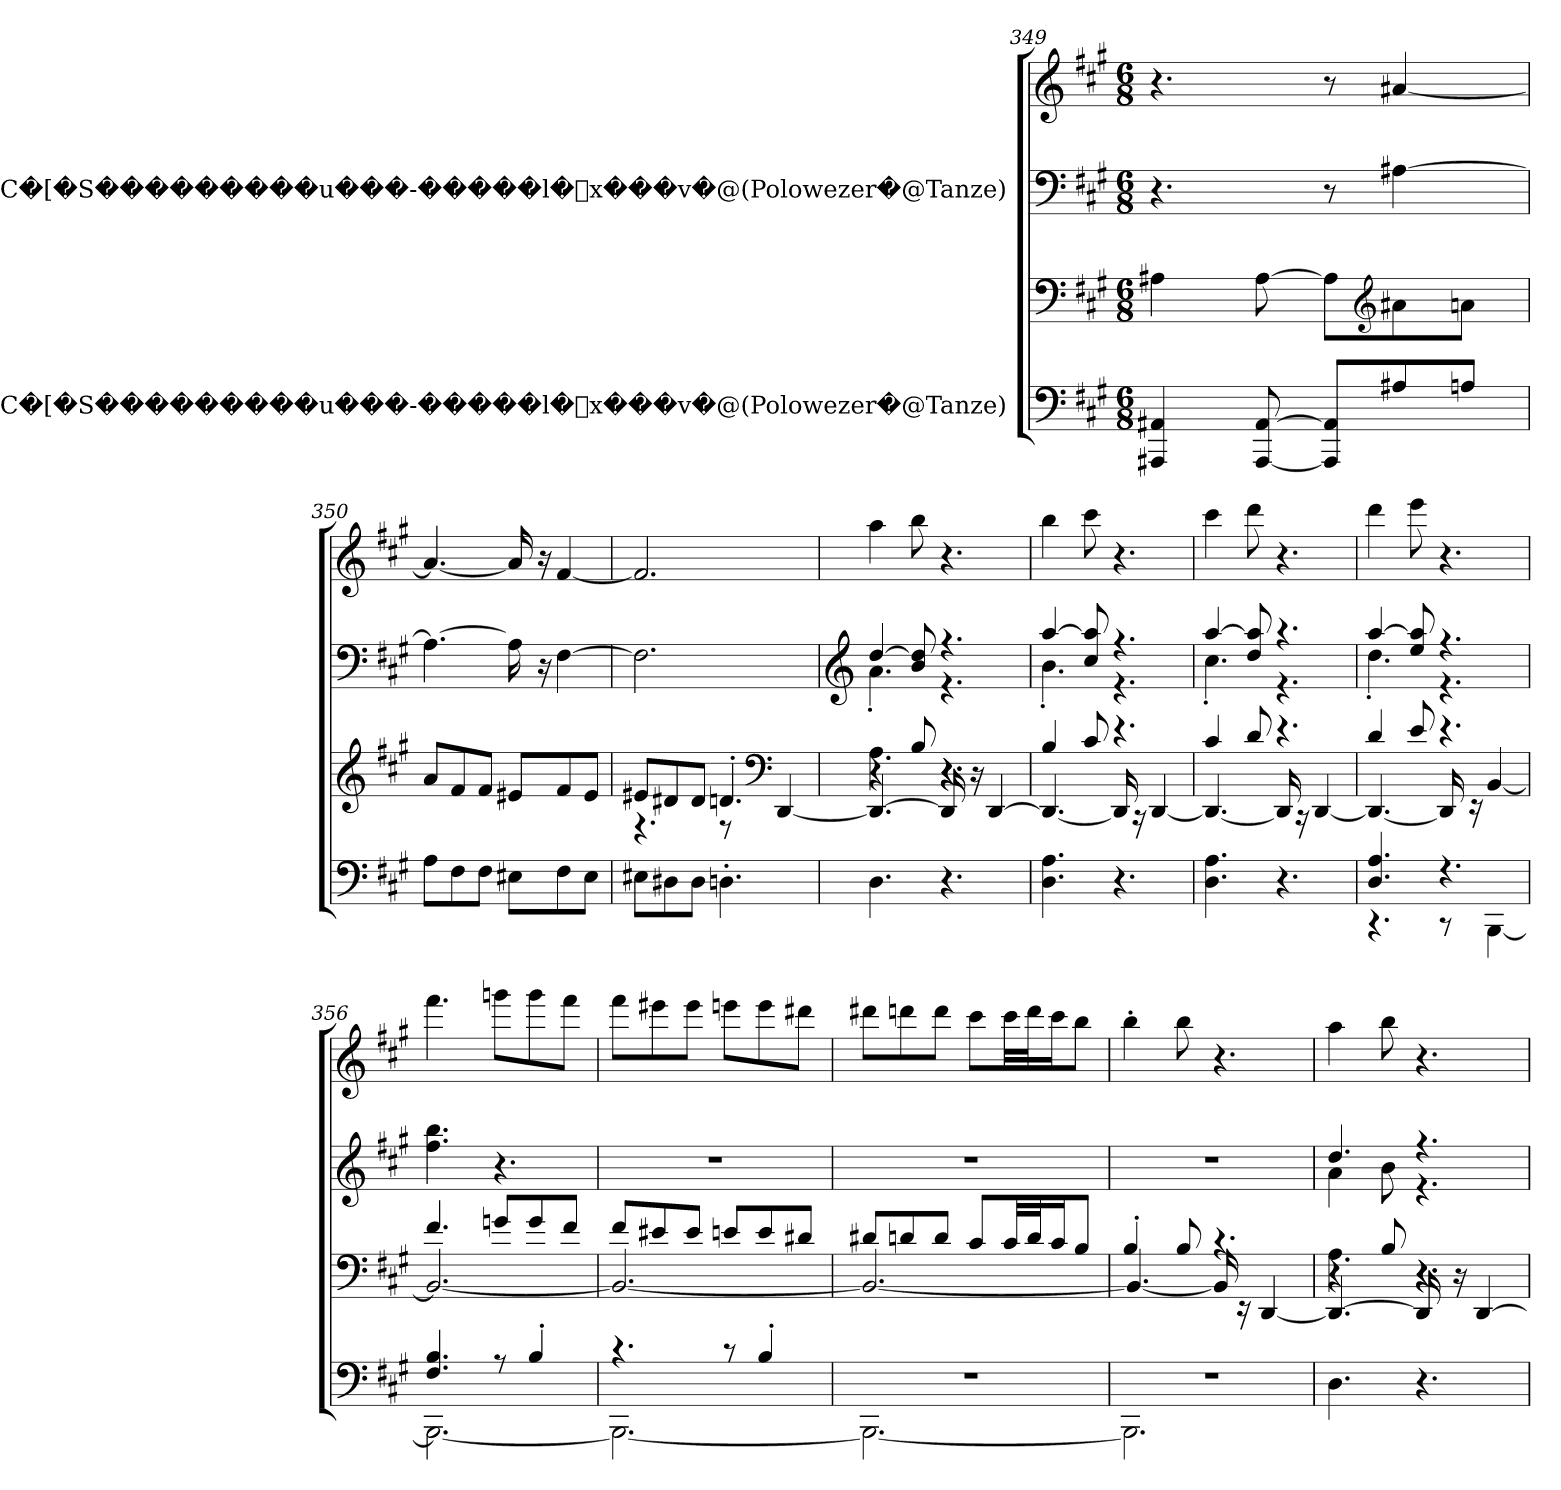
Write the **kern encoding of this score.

**kern	**kern	**kern	**kern
*part2	*part2	*part1	*part1
*staff4	*staff3	*staff2	*staff1
*I"钢琴, �C�[�S���������u���-�����l�ݗx���v�@(Polowezer�@Tanze)	*	*I"钢琴, �C�[�S���������u���-�����l�ݗx���v�@(Polowezer�@Tanze)	*
!!LO:LB:g=z
*clefF4	*clefF4	*clefF4	*clefG2
*k[f#c#g#]	*k[f#c#g#]	*k[f#c#g#]	*k[f#c#g#]
*M6/8	*M6/8	*M6/8	*M6/8
=349	=349	=349	=349
4AAA#X/ 4AA#X/	4A#X\	4.r	4.r
[8AAA#/ [8AA#/	[8A#\	.	.
8AAA#/] 8AA#/]L	8A#\L]	8r	8r
*	*clefG2	*	*
8A#X/	8a#X\	[4A#X\	[4a#X/
8An/J	8an\J	.	.
=350	=350	=350	=350
8A\L	8a/L	4.A#\_	4.a#/_
8F#\	8f#/	.	.
8F#\J	8f#/J	.	.
8E#X\L	8e#X/L	16A#\]	16a#/]
.	.	16r	16r
8F#\	8f#/	[4F#\	[4f#/
8E#\J	8e#/J	.	.
=351	=351	=351	=351
*	*^	*	*
8E#X\L	8e#X/L	4.r	2.F#\]	2.f#/]
8D#X\	8d#X/	.	.	.
8D#\J	8d#/J	.	.	.
4.Dn'\	4.dn'/	8r	.	.
*	*clefF4	*	*	*
.	.	[4DD/	.	.
*	*v	*v	*	*
=352	=352	=352	=352
*	*	*clefG2	*
*	*^	*^	*
*	*	*^	*	*	*
4.D\	4r	4.A\	4.DD/_	[4dd/	4.a'\	4aa\
.	8B/	.	.	8b/ 8dd/]	.	8bb\
4.r	4.r	4.r	16DD/]	4.r	4.r	4.r
.	.	.	16r	.	.	.
.	.	.	[4DD/	.	.	.
*	*	*v	*v	*	*	*
!!LO:PB:g=z
=353	=353	=353	=353	=353	=353
4.D\ 4.A\	4B/	4.DD/_	[4aa/	4.b'\	4bb\
.	8c#/	.	8cc#/ 8aa/]	.	8ccc#\
4.r	4.r	16DD/]	4.r	4.r	4.r
.	.	16r	.	.	.
.	.	[4DD/	.	.	.
=354	=354	=354	=354	=354	=354
4.D\ 4.A\	4c#/	4.DD/_	[4aa/	4.cc#'\	4ccc#\
.	8d/	.	8dd/ 8aa/]	.	8ddd\
4.r	4.r	16DD/]	4.r	4.r	4.r
.	.	16r	.	.	.
.	.	[4DD/	.	.	.
=355	=355	=355	=355	=355	=355
*^	*	*	*	*	*
4.D/ 4.A/	4.r	4d/	4.DD/_	[4aa/	4.dd'\	4ddd\
.	.	8e/	.	8ee/ 8aa/]	.	8eee\
4.r	8r	4.r	16DD/]	4.r	4.r	4.r
.	.	.	16r	.	.	.
.	[4BBB\	.	[4BB/	.	.	.
*	*	*	*	*v	*v	*
=356	=356	=356	=356	=356	=356
4.F#/ 4.B/	2.BBB\_	4.f#/	2.BB/_	4.ff#\ 4.bb\	4.fff#\
8r	.	8gn/L	.	4.r	8gggn\L
4B'/	.	8g/	.	.	8ggg\
.	.	8f#/J	.	.	8fff#\J
!!LO:LB:g=z
=357	=357	=357	=357	=357	=357
4.r	2.BBB\_	8f#/L	2.BB/_	2.r	8fff#\L
.	.	8e#X/	.	.	8eee#X\
.	.	8e#/J	.	.	8eee#\J
8r	.	8en/L	.	.	8eeen\L
4B'/	.	8e/	.	.	8eee\
.	.	8d#X/J	.	.	8ddd#X\J
=358	=358	=358	=358	=358	=358
2.r	2.BBB\_	8d#X/L	2.BB/_	2.r	8ddd#X\L
.	.	8dn/	.	.	8dddn\
.	.	8d/J	.	.	8ddd\J
.	.	8c#/L	.	.	8ccc#\L
.	.	32c#/LL	.	.	32ccc#\LL
.	.	32d/J	.	.	32ddd\J
.	.	16c#/J	.	.	16ccc#\J
.	.	8B/J	.	.	8bb\J
=359	=359	=359	=359	=359	=359
2.r	2.BBB\]	4B'/	4.BB/_	2.r	4bb'\
.	.	8B/	.	.	8bb\
.	.	4.r	16BB/]	.	4.r
.	.	.	16r	.	.
.	.	.	[4DD/	.	.
*v	*v	*	*	*	*
=360	=360	=360	=360	=360
*	*	*^	*^	*
4.D\	4r	4.A\	4.DD/_	4.dd/	4a\	4aa\
.	8B/	.	.	.	8b\	8bb\
4.r	4.r	4.r	16DD/]	4.r	4.r	4.r
.	.	.	16r	.	.	.
.	.	.	[4DD/	.	.	.
*	*v	*v	*v	*	*	*
*	*	*v	*v	*
=	=	=	=
*-	*-	*-	*-
